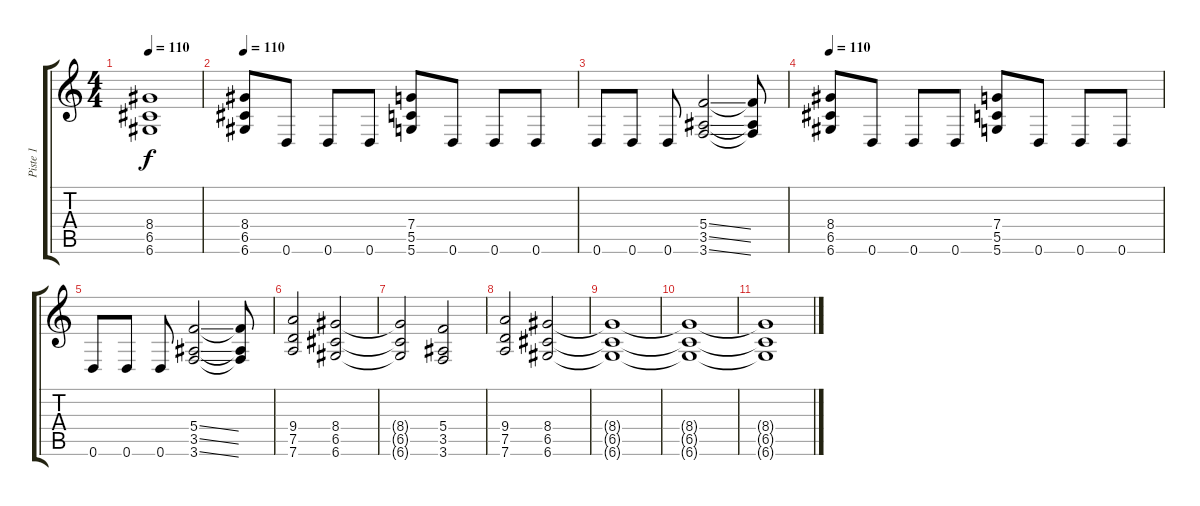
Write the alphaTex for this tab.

\track ("Piste 1" "Piste 1") {instrument distortionguitar}
\staff {score tabs}
\tuning (D4 A3 F3 C3 G2 D2) {hide}
\ts (4 4)
\tempo 110
\clef g2
\ks c
(8.4{t} 6.5{t} 6.6{t}).1{dy f} |
\tempo 110
(8.4 6.5 6.6).8 0.6.8 0.6.8 0.6.8 (7.4 5.5 5.6).8 0.6.8 0.6.8 0.6.8 |
0.6.8 0.6.8 0.6.8 (5.4{ss} 3.5{ss} 3.6{ss}).2 (5.4{t} 3.5{t} 3.6{t}).8 |
\tempo 110
(8.4 6.5 6.6).8 0.6.8 0.6.8 0.6.8 (7.4 5.5 5.6).8 0.6.8 0.6.8 0.6.8 |
0.6.8 0.6.8 0.6.8 (5.4{ss} 3.5{ss} 3.6{ss}).2 (5.4{t} 3.5{t} 3.6{t}).8 |
(9.4 7.5 7.6).2 (8.4 6.5 6.6).2 |
(8.4{t} 6.5{t} 6.6{t}).2 (5.4 3.5 3.6).2 |
(9.4 7.5 7.6).2 (8.4 6.5 6.6).2 |
(8.4{t} 6.5{t} 6.6{t}).1 |
(8.4{t} 6.5{t} 6.6{t}).1 |
(8.4{t} 6.5{t} 6.6{t}).1
